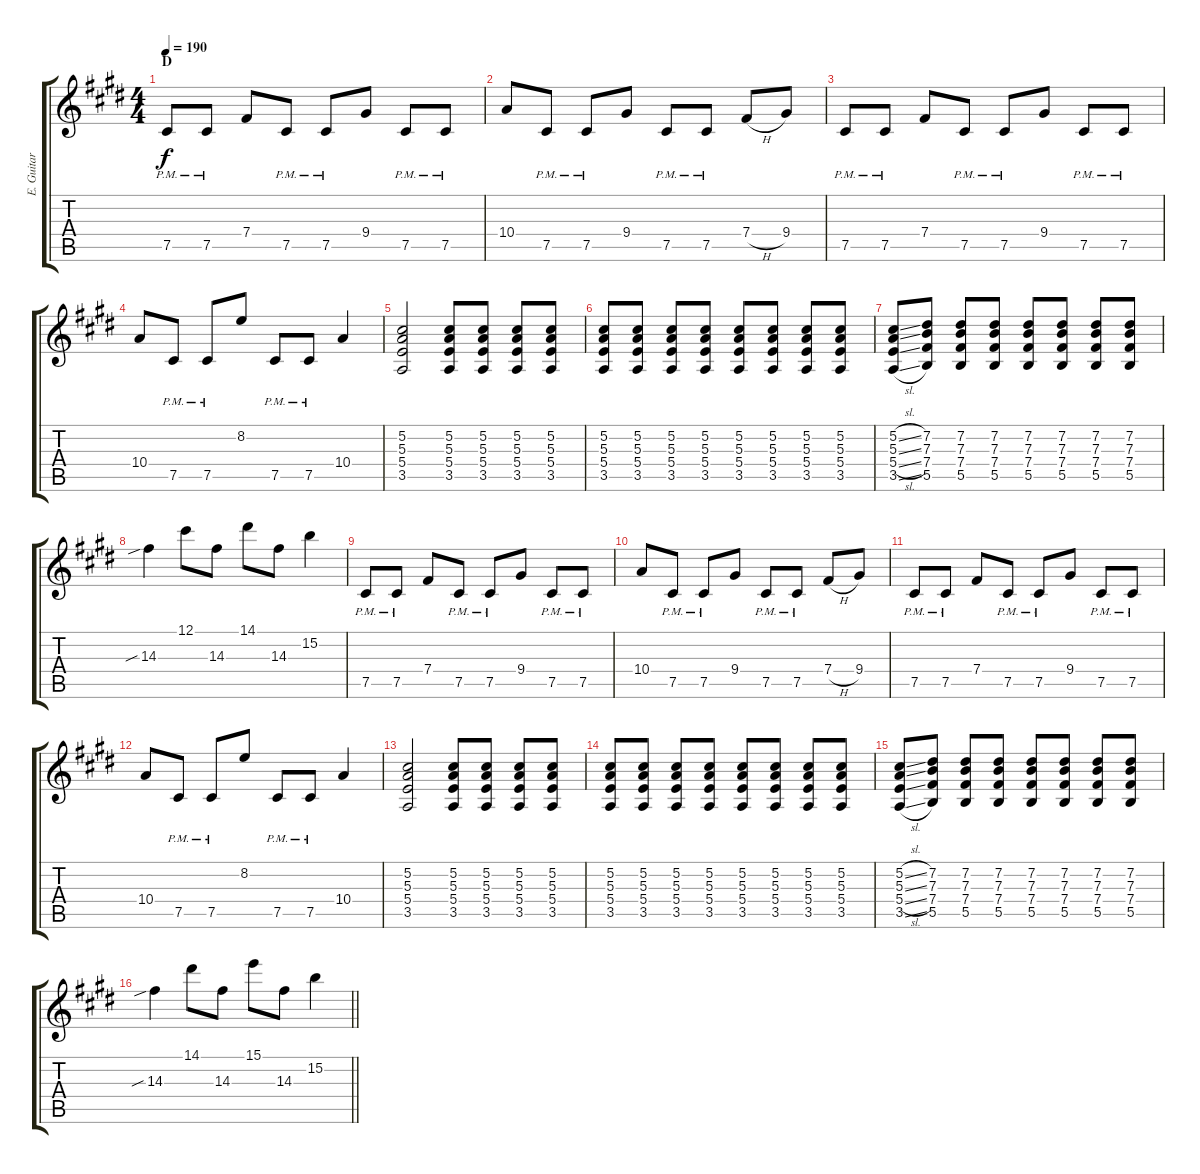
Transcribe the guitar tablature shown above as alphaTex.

\track ("E. Guitar II" "E. Guitar ") {instrument overdrivenguitar}
\staff {score tabs}
\tuning (Db4 Ab3 E3 B2 Gb2 B1) {hide}
\ts (4 4)
\section ("" "D")
\tempo 190
\clef g2
\ks e
7.5{pm}.8{dy f} 7.5{pm}.8 7.4.8 7.5{pm}.8 7.5{pm}.8 9.4.8 7.5{pm}.8 7.5{pm}.8 |
10.4.8 7.5{pm}.8 7.5{pm}.8 9.4.8 7.5{pm}.8 7.5{pm}.8 7.4{h}.8 9.4.8 |
7.5{pm}.8 7.5{pm}.8 7.4.8 7.5{pm}.8 7.5{pm}.8 9.4.8 7.5{pm}.8 7.5{pm}.8 |
10.4.8 7.5{pm}.8 7.5{pm}.8 8.2.8 7.5{pm}.8 7.5{pm}.8 10.4.4 |
(5.2 5.3 5.4 3.5).2 (5.2 5.3 5.4 3.5).8 (5.2 5.3 5.4 3.5).8 (5.2 5.3 5.4 3.5).8 (5.2 5.3 5.4 3.5).8 |
(5.2 5.3 5.4 3.5).8 (5.2 5.3 5.4 3.5).8 (5.2 5.3 5.4 3.5).8 (5.2 5.3 5.4 3.5).8 (5.2 5.3 5.4 3.5).8 (5.2 5.3 5.4 3.5).8 (5.2 5.3 5.4 3.5).8 (5.2 5.3 5.4 3.5).8 |
(5.2{sl} 5.3{sl} 5.4{sl} 3.5{sl}).8 (7.2 7.3 7.4 5.5).8 (7.2 7.3 7.4 5.5).8 (7.2 7.3 7.4 5.5).8 (7.2 7.3 7.4 5.5).8 (7.2 7.3 7.4 5.5).8 (7.2 7.3 7.4 5.5).8 (7.2 7.3 7.4 5.5).8 |
14.3{sib}.4 12.1.8 14.3.8 14.1.8 14.3.8 15.2.4 |
7.5{pm}.8 7.5{pm}.8 7.4.8 7.5{pm}.8 7.5{pm}.8 9.4.8 7.5{pm}.8 7.5{pm}.8 |
10.4.8 7.5{pm}.8 7.5{pm}.8 9.4.8 7.5{pm}.8 7.5{pm}.8 7.4{h}.8 9.4.8 |
7.5{pm}.8 7.5{pm}.8 7.4.8 7.5{pm}.8 7.5{pm}.8 9.4.8 7.5{pm}.8 7.5{pm}.8 |
10.4.8 7.5{pm}.8 7.5{pm}.8 8.2.8 7.5{pm}.8 7.5{pm}.8 10.4.4 |
(5.2 5.3 5.4 3.5).2 (5.2 5.3 5.4 3.5).8 (5.2 5.3 5.4 3.5).8 (5.2 5.3 5.4 3.5).8 (5.2 5.3 5.4 3.5).8 |
(5.2 5.3 5.4 3.5).8 (5.2 5.3 5.4 3.5).8 (5.2 5.3 5.4 3.5).8 (5.2 5.3 5.4 3.5).8 (5.2 5.3 5.4 3.5).8 (5.2 5.3 5.4 3.5).8 (5.2 5.3 5.4 3.5).8 (5.2 5.3 5.4 3.5).8 |
(5.2{sl} 5.3{sl} 5.4{sl} 3.5{sl}).8 (7.2 7.3 7.4 5.5).8 (7.2 7.3 7.4 5.5).8 (7.2 7.3 7.4 5.5).8 (7.2 7.3 7.4 5.5).8 (7.2 7.3 7.4 5.5).8 (7.2 7.3 7.4 5.5).8 (7.2 7.3 7.4 5.5).8 |
\barLineRight lightlight
14.3{sib}.4 14.1.8 14.3.8 15.1.8 14.3.8 15.2.4
